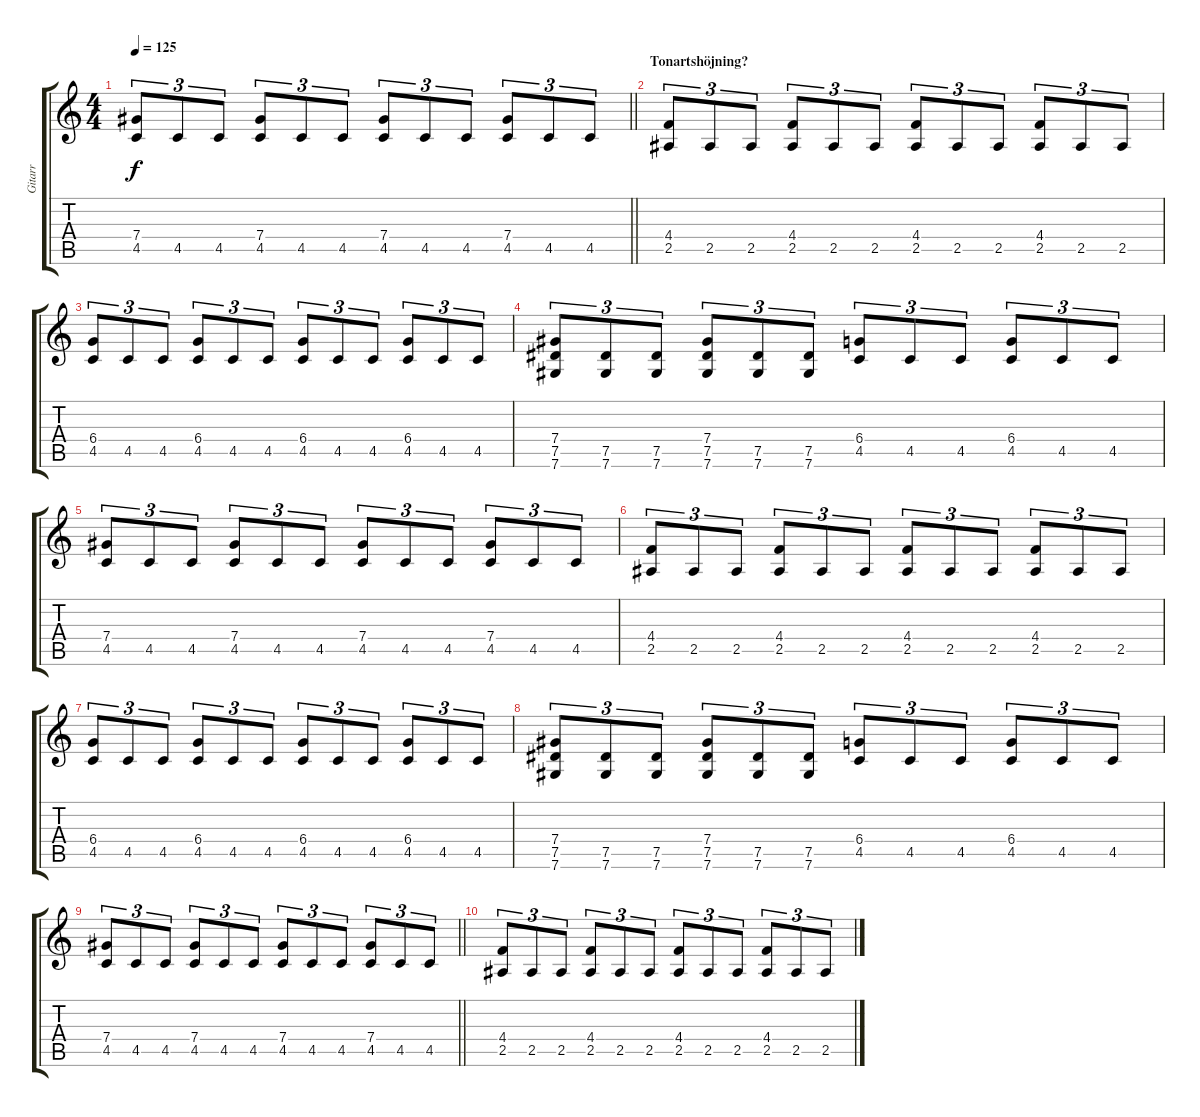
\track ("Gitarr" "Gitarr") {instrument distortionguitar}
\staff {score tabs}
\tuning (Eb4 Bb3 Gb3 Db3 Ab2 Db2) {hide}
\ts (4 4)
\tempo 125
\clef g2
\barLineRight lightlight
\ks c
(7.4 4.5).8{tu (3 2) dy f} 4.5.8{tu (3 2)} 4.5.8{tu (3 2)} (7.4 4.5).8{tu (3 2)} 4.5.8{tu (3 2)} 4.5.8{tu (3 2)} (7.4 4.5).8{tu (3 2)} 4.5.8{tu (3 2)} 4.5.8{tu (3 2)} (7.4 4.5).8{tu (3 2)} 4.5.8{tu (3 2)} 4.5.8{tu (3 2)} |
\section ("" "Tonartshöjning?")
(4.4 2.5).8{tu (3 2)} 2.5.8{tu (3 2)} 2.5.8{tu (3 2)} (4.4 2.5).8{tu (3 2)} 2.5.8{tu (3 2)} 2.5.8{tu (3 2)} (4.4 2.5).8{tu (3 2)} 2.5.8{tu (3 2)} 2.5.8{tu (3 2)} (4.4 2.5).8{tu (3 2)} 2.5.8{tu (3 2)} 2.5.8{tu (3 2)} |
(6.4 4.5).8{tu (3 2)} 4.5.8{tu (3 2)} 4.5.8{tu (3 2)} (6.4 4.5).8{tu (3 2)} 4.5.8{tu (3 2)} 4.5.8{tu (3 2)} (6.4 4.5).8{tu (3 2)} 4.5.8{tu (3 2)} 4.5.8{tu (3 2)} (6.4 4.5).8{tu (3 2)} 4.5.8{tu (3 2)} 4.5.8{tu (3 2)} |
(7.4 7.5 7.6).8{tu (3 2)} (7.5 7.6).8{tu (3 2)} (7.5 7.6).8{tu (3 2)} (7.4 7.5 7.6).8{tu (3 2)} (7.5 7.6).8{tu (3 2)} (7.5 7.6).8{tu (3 2)} (6.4 4.5).8{tu (3 2)} 4.5.8{tu (3 2)} 4.5.8{tu (3 2)} (6.4 4.5).8{tu (3 2)} 4.5.8{tu (3 2)} 4.5.8{tu (3 2)} |
(7.4 4.5).8{tu (3 2)} 4.5.8{tu (3 2)} 4.5.8{tu (3 2)} (7.4 4.5).8{tu (3 2)} 4.5.8{tu (3 2)} 4.5.8{tu (3 2)} (7.4 4.5).8{tu (3 2)} 4.5.8{tu (3 2)} 4.5.8{tu (3 2)} (7.4 4.5).8{tu (3 2)} 4.5.8{tu (3 2)} 4.5.8{tu (3 2)} |
(4.4 2.5).8{tu (3 2)} 2.5.8{tu (3 2)} 2.5.8{tu (3 2)} (4.4 2.5).8{tu (3 2)} 2.5.8{tu (3 2)} 2.5.8{tu (3 2)} (4.4 2.5).8{tu (3 2)} 2.5.8{tu (3 2)} 2.5.8{tu (3 2)} (4.4 2.5).8{tu (3 2)} 2.5.8{tu (3 2)} 2.5.8{tu (3 2)} |
(6.4 4.5).8{tu (3 2)} 4.5.8{tu (3 2)} 4.5.8{tu (3 2)} (6.4 4.5).8{tu (3 2)} 4.5.8{tu (3 2)} 4.5.8{tu (3 2)} (6.4 4.5).8{tu (3 2)} 4.5.8{tu (3 2)} 4.5.8{tu (3 2)} (6.4 4.5).8{tu (3 2)} 4.5.8{tu (3 2)} 4.5.8{tu (3 2)} |
(7.4 7.5 7.6).8{tu (3 2)} (7.5 7.6).8{tu (3 2)} (7.5 7.6).8{tu (3 2)} (7.4 7.5 7.6).8{tu (3 2)} (7.5 7.6).8{tu (3 2)} (7.5 7.6).8{tu (3 2)} (6.4 4.5).8{tu (3 2)} 4.5.8{tu (3 2)} 4.5.8{tu (3 2)} (6.4 4.5).8{tu (3 2)} 4.5.8{tu (3 2)} 4.5.8{tu (3 2)} |
\barLineRight lightlight
(7.4 4.5).8{tu (3 2)} 4.5.8{tu (3 2)} 4.5.8{tu (3 2)} (7.4 4.5).8{tu (3 2)} 4.5.8{tu (3 2)} 4.5.8{tu (3 2)} (7.4 4.5).8{tu (3 2)} 4.5.8{tu (3 2)} 4.5.8{tu (3 2)} (7.4 4.5).8{tu (3 2)} 4.5.8{tu (3 2)} 4.5.8{tu (3 2)} |
(4.4 2.5).8{tu (3 2)} 2.5.8{tu (3 2)} 2.5.8{tu (3 2)} (4.4 2.5).8{tu (3 2)} 2.5.8{tu (3 2)} 2.5.8{tu (3 2)} (4.4 2.5).8{tu (3 2)} 2.5.8{tu (3 2)} 2.5.8{tu (3 2)} (4.4 2.5).8{tu (3 2)} 2.5.8{tu (3 2)} 2.5.8{tu (3 2)}
